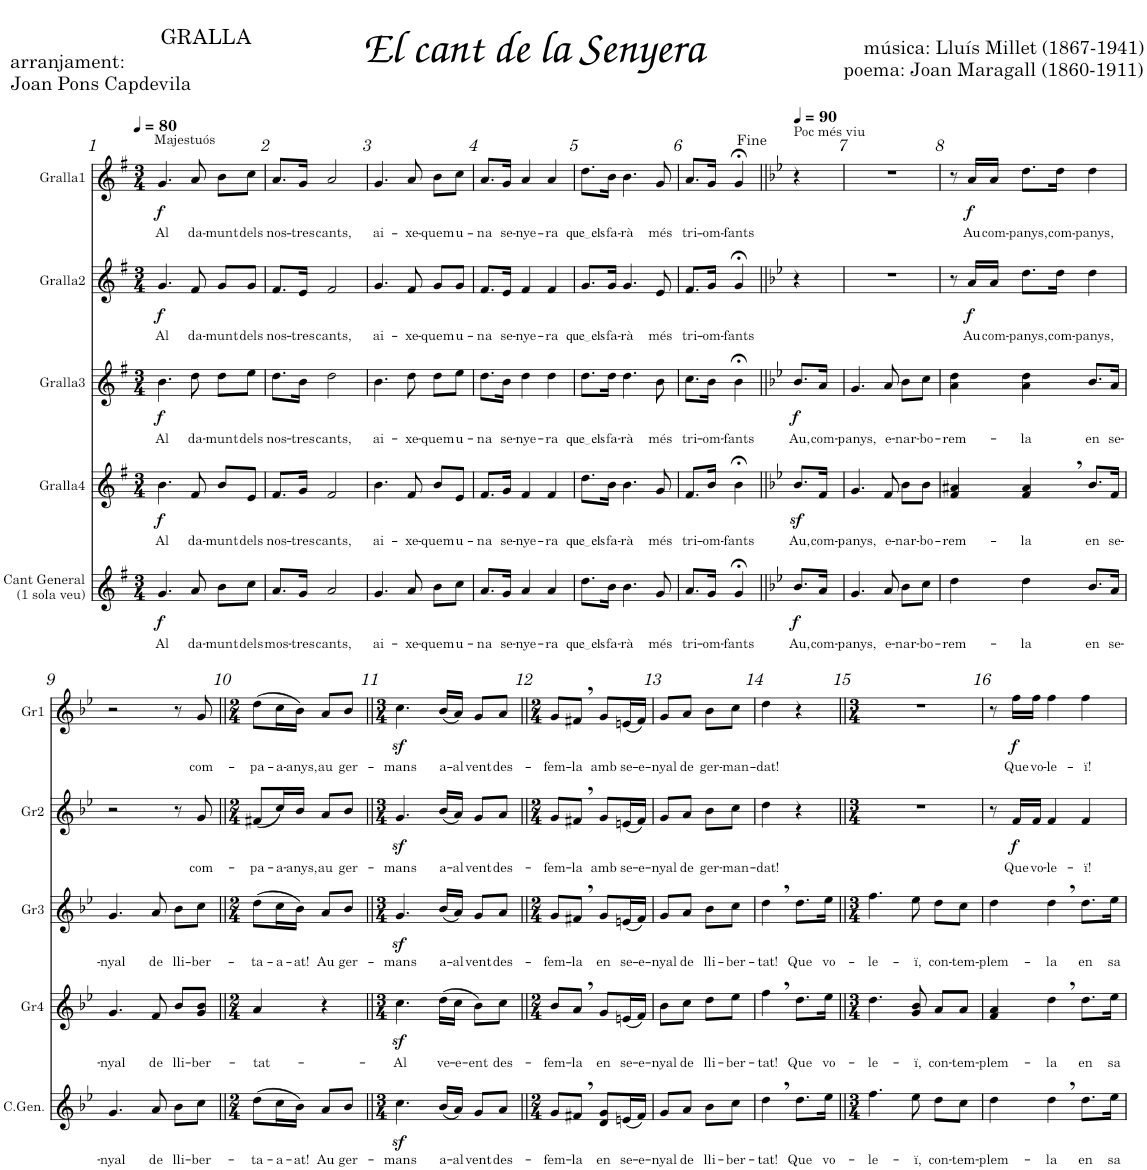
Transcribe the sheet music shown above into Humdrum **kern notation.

**kern	**text	**dynam	**kern	**text	**dynam	**kern	**text	**dynam	**kern	**text	**dynam	**kern	**text	**dynam
*part5	*part5	*part5	*part4	*part4	*part4	*part3	*part3	*part3	*part2	*part2	*part2	*part1	*part1	*part1
*staff5	*staff5	*staff5	*staff4	*staff4	*staff4	*staff3	*staff3	*staff3	*staff2	*staff2	*staff2	*staff1	*staff1	*staff1
*I"Cant General (1 sola veu)	*	*	*I"Gralla4	*	*	*I"Gralla3	*	*	*I"Gralla2	*	*	*I"Gralla1	*	*
*I'C.Gen.	*	*	*I'Gr4	*	*	*I'Gr3	*	*	*I'Gr2	*	*	*I'Gr1	*	*
*clefG2	*	*	*clefG2	*	*	*clefG2	*	*	*clefG2	*	*	*clefG2	*	*
*k[f#]	*	*	*k[f#]	*	*	*k[f#]	*	*	*k[f#]	*	*	*k[f#]	*	*
*M3/4	*	*	*M3/4	*	*	*M3/4	*	*	*M3/4	*	*	*M3/4	*	*
*MM80	*	*	*MM80	*	*	*MM80	*	*	*MM80	*	*	*MM80	*	*
=1	=1	=1	=1	=1	=1	=1	=1	=1	=1	=1	=1	=1	=1	=1
!	!	!	!	!	!	!	!	!	!	!	!	!LO:TX:a:t=Majestuós	!	!
!	!LO:LY:b	!LO:DY:b	!	!LO:LY:b	!LO:DY:b	!	!LO:LY:b	!LO:DY:b	!	!LO:LY:b	!LO:DY:b	!	!LO:LY:b	!LO:DY:b
4.g/	Al	f	4.b\	Al	f	4.b\	Al	f	4.g/	Al	f	4.g/	Al	f
!	!LO:LY:b	!	!	!LO:LY:b	!	!	!LO:LY:b	!	!	!LO:LY:b	!	!	!LO:LY:b	!
8a/	da-	.	8f#/	da-	.	8dd\	da-	.	8f#/	da-	.	8a/	da-	.
!	!LO:LY:b	!	!	!LO:LY:b	!	!	!LO:LY:b	!	!	!LO:LY:b	!	!	!LO:LY:b	!
8b\L	-munt	.	8b/L	-munt	.	8dd\L	-munt	.	8g/L	-munt	.	8b\L	-munt	.
!	!LO:LY:b	!	!	!LO:LY:b	!	!	!LO:LY:b	!	!	!LO:LY:b	!	!	!LO:LY:b	!
8cc\J	dels	.	8e/J	dels	.	8ee\J	dels	.	8g/J	dels	.	8cc\J	dels	.
=2	=2	=2	=2	=2	=2	=2	=2	=2	=2	=2	=2	=2	=2	=2
!	!LO:LY:b	!	!	!LO:LY:b	!	!	!LO:LY:b	!	!	!LO:LY:b	!	!	!LO:LY:b	!
8.a/L	mos-	.	8.f#/L	nos-	.	8.dd\L	nos-	.	8.f#/L	nos-	.	8.a/L	nos-	.
!	!LO:LY:b	!	!	!LO:LY:b	!	!	!LO:LY:b	!	!	!LO:LY:b	!	!	!LO:LY:b	!
16g/Jk	-tres	.	16g/Jk	-tres	.	16b\Jk	-tres	.	16e/Jk	-tres	.	16g/Jk	-tres	.
!	!LO:LY:b	!	!	!LO:LY:b	!	!	!LO:LY:b	!	!	!LO:LY:b	!	!	!LO:LY:b	!
2a/	cants,	.	2f#/	cants,	.	2dd\	cants,	.	2f#/	cants,	.	2a/	cants,	.
=3	=3	=3	=3	=3	=3	=3	=3	=3	=3	=3	=3	=3	=3	=3
!	!LO:LY:b	!	!	!LO:LY:b	!	!	!LO:LY:b	!	!	!LO:LY:b	!	!	!LO:LY:b	!
4.g/	ai-	.	4.b\	ai-	.	4.b\	ai-	.	4.g/	ai-	.	4.g/	ai-	.
!	!LO:LY:b	!	!	!LO:LY:b	!	!	!LO:LY:b	!	!	!LO:LY:b	!	!	!LO:LY:b	!
8a/	-xe-	.	8f#/	-xe-	.	8dd\	-xe-	.	8f#/	-xe-	.	8a/	-xe-	.
!	!LO:LY:b	!	!	!LO:LY:b	!	!	!LO:LY:b	!	!	!LO:LY:b	!	!	!LO:LY:b	!
8b\L	-quem	.	8b/L	-quem	.	8dd\L	-quem	.	8g/L	-quem	.	8b\L	-quem	.
!	!LO:LY:b	!	!	!LO:LY:b	!	!	!LO:LY:b	!	!	!LO:LY:b	!	!	!LO:LY:b	!
8cc\J	u-	.	8e/J	u-	.	8ee\J	u-	.	8g/J	u-	.	8cc\J	u-	.
=4	=4	=4	=4	=4	=4	=4	=4	=4	=4	=4	=4	=4	=4	=4
!	!LO:LY:b	!	!	!LO:LY:b	!	!	!LO:LY:b	!	!	!LO:LY:b	!	!	!LO:LY:b	!
8.a/L	-na	.	8.f#/L	-na	.	8.dd\L	-na	.	8.f#/L	-na	.	8.a/L	-na	.
!	!LO:LY:b	!	!	!LO:LY:b	!	!	!LO:LY:b	!	!	!LO:LY:b	!	!	!LO:LY:b	!
16g/Jk	se-	.	16g/Jk	se-	.	16b\Jk	se-	.	16e/Jk	se-	.	16g/Jk	se-	.
!	!LO:LY:b	!	!	!LO:LY:b	!	!	!LO:LY:b	!	!	!LO:LY:b	!	!	!LO:LY:b	!
4a/	-nye-	.	4f#/	-nye-	.	4dd\	-nye-	.	4f#/	-nye-	.	4a/	-nye-	.
!	!LO:LY:b	!	!	!LO:LY:b	!	!	!LO:LY:b	!	!	!LO:LY:b	!	!	!LO:LY:b	!
4a/	-ra	.	4f#/	-ra	.	4dd\	-ra	.	4f#/	-ra	.	4a/	-ra	.
=5	=5	=5	=5	=5	=5	=5	=5	=5	=5	=5	=5	=5	=5	=5
!	!LO:LY:b	!	!	!LO:LY:b	!	!	!LO:LY:b	!	!	!LO:LY:b	!	!	!LO:LY:b	!
8.dd\L	que els	.	8.dd\L	que els	.	8.dd\L	que els	.	8.g/L	que els	.	8.dd\L	que els	.
!	!LO:LY:b	!	!	!LO:LY:b	!	!	!LO:LY:b	!	!	!LO:LY:b	!	!	!LO:LY:b	!
16b\Jk	fa-	.	16b\Jk	fa-	.	16dd\Jk	fa-	.	16g/Jk	fa-	.	16b\Jk	fa-	.
!	!LO:LY:b	!	!	!LO:LY:b	!	!	!LO:LY:b	!	!	!LO:LY:b	!	!	!LO:LY:b	!
4.b\	-rà	.	4.b\	-rà	.	4.dd\	-rà	.	4.g/	-rà	.	4.b\	-rà	.
!	!LO:LY:b	!	!	!LO:LY:b	!	!	!LO:LY:b	!	!	!LO:LY:b	!	!	!LO:LY:b	!
8g/	més	.	8g/	més	.	8b\	més	.	8e/	més	.	8g/	més	.
=6	=6	=6	=6	=6	=6	=6	=6	=6	=6	=6	=6	=6	=6	=6
!	!LO:LY:b	!	!	!LO:LY:b	!	!	!LO:LY:b	!	!	!LO:LY:b	!	!	!LO:LY:b	!
8.a/L	tri-	.	8.f#/L	tri-	.	8.cc\L	tri-	.	8.f#/L	tri-	.	8.a/L	tri-	.
!	!LO:LY:b	!	!	!LO:LY:b	!	!	!LO:LY:b	!	!	!LO:LY:b	!	!	!LO:LY:b	!
16g/Jk	-om-	.	16b/Jk	-om-	.	16b\Jk	-om-	.	16g/Jk	-om-	.	16g/Jk	-om-	.
!	!LO:LY:b	!	!	!LO:LY:b	!	!	!LO:LY:b	!	!	!LO:LY:b	!	!	!LO:LY:b	!
4g;</	-fants	.	4b;<\	-fants	.	4b;<\	-fants	.	4g;</	-fants	.	4g;</	-fants	.
=6X1||	=6X1||	=6X1||	=6X1||	=6X1||	=6X1||	=6X1||	=6X1||	=6X1||	=6X1||	=6X1||	=6X1||	=6X1||	=6X1||	=6X1||
*k[b-e-]	*	*	*k[b-e-]	*	*	*k[b-e-]	*	*	*k[b-e-]	*	*	*k[b-e-]	*	*
*	*	*	*	*	*	*	*	*	*	*	*	*MM90	*	*
!	!	!	!	!	!	!	!	!	!	!	!	!LO:TX:a:t=Poc més viu	!	!
!	!LO:LY:b	!LO:DY:b	!	!LO:LY:b	!	!	!LO:LY:b	!LO:DY:b	!	!	!	!	!	!
8.b-/L	Au,	f	8.b-z</L	Au,	.	8.b-/L	Au,	f	4r	.	.	4r	.	.
!	!LO:LY:b	!	!	!LO:LY:b	!	!	!LO:LY:b	!	!	!	!	!	!	!
16a/Jk	com-	.	16f/Jk	com-	.	16a/Jk	com-	.	.	.	.	.	.	.
=7	=7	=7	=7	=7	=7	=7	=7	=7	=7	=7	=7	=7	=7	=7
!	!LO:LY:b	!	!	!LO:LY:b	!	!	!LO:LY:b	!	!	!	!	!	!	!
4.g/	-panys,	.	4.g/	-panys,	.	4.g/	-panys,	.	2.r	.	.	2.r	.	.
!	!LO:LY:b	!	!	!LO:LY:b	!	!	!LO:LY:b	!	!	!	!	!	!	!
8a/	e-	.	8f/	e-	.	8a/	e-	.	.	.	.	.	.	.
!	!LO:LY:b	!	!	!LO:LY:b	!	!	!LO:LY:b	!	!	!	!	!	!	!
8b-\L	-nar-	.	8b-\L	-nar-	.	8b-\L	-nar-	.	.	.	.	.	.	.
!	!LO:LY:b	!	!	!LO:LY:b	!	!	!LO:LY:b	!	!	!	!	!	!	!
8cc\J	-bo-	.	8b-\J	-bo-	.	8cc\J	-bo-	.	.	.	.	.	.	.
=8	=8	=8	=8	=8	=8	=8	=8	=8	=8	=8	=8	=8	=8	=8
!	!LO:LY:b	!	!	!LO:LY:b	!	!	!LO:LY:b	!	!	!	!	!	!	!
4dd\	-rem-	.	4f/ 4a#X/	-rem-	.	4a\ 4dd\	-rem-	.	8r	.	.	8r	.	.
!	!	!	!	!	!	!	!	!	!	!LO:LY:b	!LO:DY:b	!	!LO:LY:b	!LO:DY:b
.	.	.	.	.	.	.	.	.	16a/LL	Au	f	16a/LL	Au	f
!	!	!	!	!	!	!	!	!	!	!LO:LY:b	!	!	!LO:LY:b	!
.	.	.	.	.	.	.	.	.	16a/JJ	com-	.	16a/JJ	com-	.
!	!LO:LY:b	!	!	!LO:LY:b	!	!	!LO:LY:b	!	!	!LO:LY:b	!	!	!LO:LY:b	!
4dd\	-la	.	4f/, 4a#/,	-la	.	4a\ 4dd\	-la	.	8.dd\L	-panys,	.	8.dd\L	-panys,	.
!	!	!	!	!	!	!	!	!	!	!LO:LY:b	!	!	!LO:LY:b	!
.	.	.	.	.	.	.	.	.	16dd\Jk	com-	.	16dd\Jk	com-	.
!	!LO:LY:b	!	!	!LO:LY:b	!	!	!LO:LY:b	!	!	!LO:LY:b	!	!	!LO:LY:b	!
8.b-/L	en	.	8.b-/L	en	.	8.b-/L	en	.	4dd\	-panys,	.	4dd\	-panys,	.
!	!LO:LY:b	!	!	!LO:LY:b	!	!	!LO:LY:b	!	!	!	!	!	!	!
16a/Jk	se-	.	16f/Jk	se-	.	16a/Jk	se-	.	.	.	.	.	.	.
!!LO:LB:g=z
=9	=9	=9	=9	=9	=9	=9	=9	=9	=9	=9	=9	=9	=9	=9
!	!LO:LY:b	!	!	!LO:LY:b	!	!	!LO:LY:b	!	!	!	!	!	!	!
4.g/	-nyal	.	4.g/	-nyal	.	4.g/	-nyal	.	2r	.	.	2r	.	.
!	!LO:LY:b	!	!	!LO:LY:b	!	!	!LO:LY:b	!	!	!	!	!	!	!
8a/	de	.	8f/	de	.	8a/	de	.	.	.	.	.	.	.
!	!LO:LY:b	!	!	!LO:LY:b	!	!	!LO:LY:b	!	!	!	!	!	!	!
8b-\L	lli-	.	8b-/L	lli-	.	8b-\L	lli-	.	8r	.	.	8r	.	.
!	!LO:LY:b	!	!	!LO:LY:b	!	!	!LO:LY:b	!	!	!LO:LY:b	!	!	!LO:LY:b	!
8cc\J	-ber-	.	8g/ 8b-/J	-ber-	.	8cc\J	-ber-	.	8g/	com-	.	8g/	com-	.
=10||	=10||	=10||	=10||	=10||	=10||	=10||	=10||	=10||	=10||	=10||	=10||	=10||	=10||	=10||
*M2/4	*	*	*M2/4	*	*	*M2/4	*	*	*M2/4	*	*	*M2/4	*	*
!	!LO:LY:b	!	!	!LO:LY:b	!	!	!LO:LY:b	!	!	!LO:LY:b	!	!	!LO:LY:b	!
(8dd\L	-ta-	.	4a/	-tat-	.	(8dd\L	-ta-	.	(8f#X/L	-pa-	.	(8dd\L	-pa-	.
!	!LO:LY:b	!	!	!	!	!	!LO:LY:b	!	!	!LO:LY:b	!	!	!LO:LY:b	!
16cc\L	-a-	.	.	.	.	16cc\L	-a-	.	16cc/L)	-a-	.	16cc\L	-a-	.
!	!LO:LY:b	!	!	!	!	!	!LO:LY:b	!	!	!LO:LY:b	!	!	!LO:LY:b	!
16b-\JJ)	-at!	.	.	.	.	16b-\JJ)	-at!	.	16b-/JJ	-anys,	.	16b-\JJ)	-anys,	.
!	!LO:LY:b	!	!	!	!	!	!LO:LY:b	!	!	!LO:LY:b	!	!	!LO:LY:b	!
8a/L	Au	.	4r	.	.	8a/L	Au	.	8a/L	au	.	8a/L	au	.
!	!LO:LY:b	!	!	!	!	!	!LO:LY:b	!	!	!LO:LY:b	!	!	!LO:LY:b	!
8b-/J	ger-	.	.	.	.	8b-/J	ger-	.	8b-/J	ger-	.	8b-/J	ger-	.
=11||	=11||	=11||	=11||	=11||	=11||	=11||	=11||	=11||	=11||	=11||	=11||	=11||	=11||	=11||
*M3/4	*	*	*M3/4	*	*	*M3/4	*	*	*M3/4	*	*	*M3/4	*	*
!	!LO:LY:b	!	!	!LO:LY:b	!	!	!LO:LY:b	!	!	!LO:LY:b	!	!	!LO:LY:b	!
4.ccz<\	-mans	.	4.ccz<\	-Al	.	4.gz</	-mans	.	4.gz</	-mans	.	4.ccz<\	-mans	.
!	!LO:LY:b	!	!	!LO:LY:b	!	!	!LO:LY:b	!	!	!LO:LY:b	!	!	!LO:LY:b	!
(16b-/LL	a-	.	(16dd\LL	ve-	.	(16b-/LL	a-	.	(16b-/LL	a-	.	(16b-/LL	a-	.
!	!LO:LY:b	!	!	!LO:LY:b	!	!	!LO:LY:b	!	!	!LO:LY:b	!	!	!LO:LY:b	!
16a/JJ)	-al	.	16cc\JJ	-e-	.	16a/JJ)	-al	.	16a/JJ)	-al	.	16a/JJ)	-al	.
!	!LO:LY:b	!	!	!LO:LY:b	!	!	!LO:LY:b	!	!	!LO:LY:b	!	!	!LO:LY:b	!
8g/L	vent	.	8b-\L)	-ent	.	8g/L	vent	.	8g/L	vent	.	8g/L	vent	.
!	!LO:LY:b	!	!	!LO:LY:b	!	!	!LO:LY:b	!	!	!LO:LY:b	!	!	!LO:LY:b	!
8a/J	des-	.	8cc\J	des-	.	8a/J	des-	.	8a/J	des-	.	8a/J	des-	.
=12||	=12||	=12||	=12||	=12||	=12||	=12||	=12||	=12||	=12||	=12||	=12||	=12||	=12||	=12||
*M2/4	*	*	*M2/4	*	*	*M2/4	*	*	*M2/4	*	*	*M2/4	*	*
!	!LO:LY:b	!	!	!LO:LY:b	!	!	!LO:LY:b	!	!	!LO:LY:b	!	!	!LO:LY:b	!
8g/L	-fem-	.	8b-/L	-fem-	.	8g/L	-fem-	.	8g/L	-fem-	.	8g/L	-fem-	.
!	!LO:LY:b	!	!	!LO:LY:b	!	!	!LO:LY:b	!	!	!LO:LY:b	!	!	!LO:LY:b	!
8f#X,/J	-la	.	8a,/J	-la	.	8f#X,/J	-la	.	8f#X,/J	-la	.	8f#X,/J	-la	.
!	!LO:LY:b	!	!	!LO:LY:b	!	!	!LO:LY:b	!	!	!LO:LY:b	!	!	!LO:LY:b	!
8d/ 8g/L	en	.	8g/L	en	.	8g/L	en	.	8g/L	amb	.	8g/L	amb	.
!	!LO:LY:b	!	!	!LO:LY:b	!	!	!LO:LY:b	!	!	!LO:LY:b	!	!	!LO:LY:b	!
(16en/L	se-	.	(16en/L	se-	.	(16en/L	se-	.	(16en/L	se-	.	(16en/L	se-	.
!	!LO:LY:b	!	!	!LO:LY:b	!	!	!LO:LY:b	!	!	!LO:LY:b	!	!	!LO:LY:b	!
16f#/JJ)	-e-	.	16f/JJ)	-e-	.	16f#/JJ)	-e-	.	16f#/JJ)	-e-	.	16f#/JJ)	-e-	.
=13	=13	=13	=13	=13	=13	=13	=13	=13	=13	=13	=13	=13	=13	=13
!	!LO:LY:b	!	!	!LO:LY:b	!	!	!LO:LY:b	!	!	!LO:LY:b	!	!	!LO:LY:b	!
8g/L	-nyal	.	8b-\L	-nyal	.	8g/L	-nyal	.	8g/L	-nyal	.	8g/L	-nyal	.
!	!LO:LY:b	!	!	!LO:LY:b	!	!	!LO:LY:b	!	!	!LO:LY:b	!	!	!LO:LY:b	!
8a/J	de	.	8cc\J	de	.	8a/J	de	.	8a/J	de	.	8a/J	de	.
!	!LO:LY:b	!	!	!LO:LY:b	!	!	!LO:LY:b	!	!	!LO:LY:b	!	!	!LO:LY:b	!
8b-\L	lli-	.	8dd\L	lli-	.	8b-\L	lli-	.	8b-\L	ger-	.	8b-\L	ger-	.
!	!LO:LY:b	!	!	!LO:LY:b	!	!	!LO:LY:b	!	!	!LO:LY:b	!	!	!LO:LY:b	!
8cc\J	-ber-	.	8ee-\J	-ber-	.	8cc\J	-ber-	.	8cc\J	-man-	.	8cc\J	-man-	.
=14	=14	=14	=14	=14	=14	=14	=14	=14	=14	=14	=14	=14	=14	=14
!	!LO:LY:b	!	!	!LO:LY:b	!	!	!LO:LY:b	!	!	!LO:LY:b	!	!	!LO:LY:b	!
4dd,\	-tat!	.	4ff,\	-tat!	.	4dd,\	-tat!	.	4dd\	-dat!	.	4dd\	-dat!	.
!	!LO:LY:b	!	!	!LO:LY:b	!	!	!LO:LY:b	!	!	!	!	!	!	!
8.dd\L	Que	.	8.dd\L	Que	.	8.dd\L	Que	.	4r	.	.	4r	.	.
!	!LO:LY:b	!	!	!LO:LY:b	!	!	!LO:LY:b	!	!	!	!	!	!	!
16ee-\Jk	vo-	.	16ee-\Jk	vo-	.	16ee-\Jk	vo-	.	.	.	.	.	.	.
=15||	=15||	=15||	=15||	=15||	=15||	=15||	=15||	=15||	=15||	=15||	=15||	=15||	=15||	=15||
*M3/4	*	*	*M3/4	*	*	*M3/4	*	*	*M3/4	*	*	*M3/4	*	*
!	!LO:LY:b	!	!	!LO:LY:b	!	!	!LO:LY:b	!	!	!	!	!	!	!
4.ff\	-le-	.	4.dd\	-le-	.	4.ff\	-le-	.	2.r	.	.	2.r	.	.
!	!LO:LY:b	!	!	!LO:LY:b	!	!	!LO:LY:b	!	!	!	!	!	!	!
8ee-\	-ï,	.	8g/ 8b-/	-ï,	.	8ee-\	-ï,	.	.	.	.	.	.	.
!	!LO:LY:b	!	!	!LO:LY:b	!	!	!LO:LY:b	!	!	!	!	!	!	!
8dd\L	con-	.	8a/L	con-	.	8dd\L	con-	.	.	.	.	.	.	.
!	!LO:LY:b	!	!	!LO:LY:b	!	!	!LO:LY:b	!	!	!	!	!	!	!
8cc\J	-tem-	.	8a/J	-tem-	.	8cc\J	-tem-	.	.	.	.	.	.	.
=16	=16	=16	=16	=16	=16	=16	=16	=16	=16	=16	=16	=16	=16	=16
!	!LO:LY:b	!	!	!LO:LY:b	!	!	!LO:LY:b	!	!	!	!	!	!	!
4dd\	-plem-	.	4f/ 4a/	-plem-	.	4dd\	-plem-	.	8r	.	.	8r	.	.
!	!	!	!	!	!	!	!	!	!	!LO:LY:b	!LO:DY:b	!	!LO:LY:b	!LO:DY:b
.	.	.	.	.	.	.	.	.	16f/LL	Que	f	16ff\LL	Que	f
!	!	!	!	!	!	!	!	!	!	!LO:LY:b	!	!	!LO:LY:b	!
.	.	.	.	.	.	.	.	.	16f/JJ	vo-	.	16ff\JJ	vo-	.
!	!LO:LY:b	!	!	!LO:LY:b	!	!	!LO:LY:b	!	!	!LO:LY:b	!	!	!LO:LY:b	!
4dd,\	-la	.	4dd,\	-la	.	4dd,\	-la	.	4f/	-le-	.	4ff\	-le-	.
!	!LO:LY:b	!	!	!LO:LY:b	!	!	!LO:LY:b	!	!	!LO:LY:b	!	!	!LO:LY:b	!
8.dd\L	en	.	8.dd\L	en	.	8.dd\L	en	.	4f/	-ï!	.	4ff\	-ï!	.
!	!LO:LY:b	!	!	!LO:LY:b	!	!	!LO:LY:b	!	!	!	!	!	!	!
16ee-\Jk	sa	.	16ee-\Jk	sa	.	16ee-\Jk	sa	.	.	.	.	.	.	.
=	=	=	=	=	=	=	=	=	=	=	=	=	=	=
*-	*-	*-	*-	*-	*-	*-	*-	*-	*-	*-	*-	*-	*-	*-
